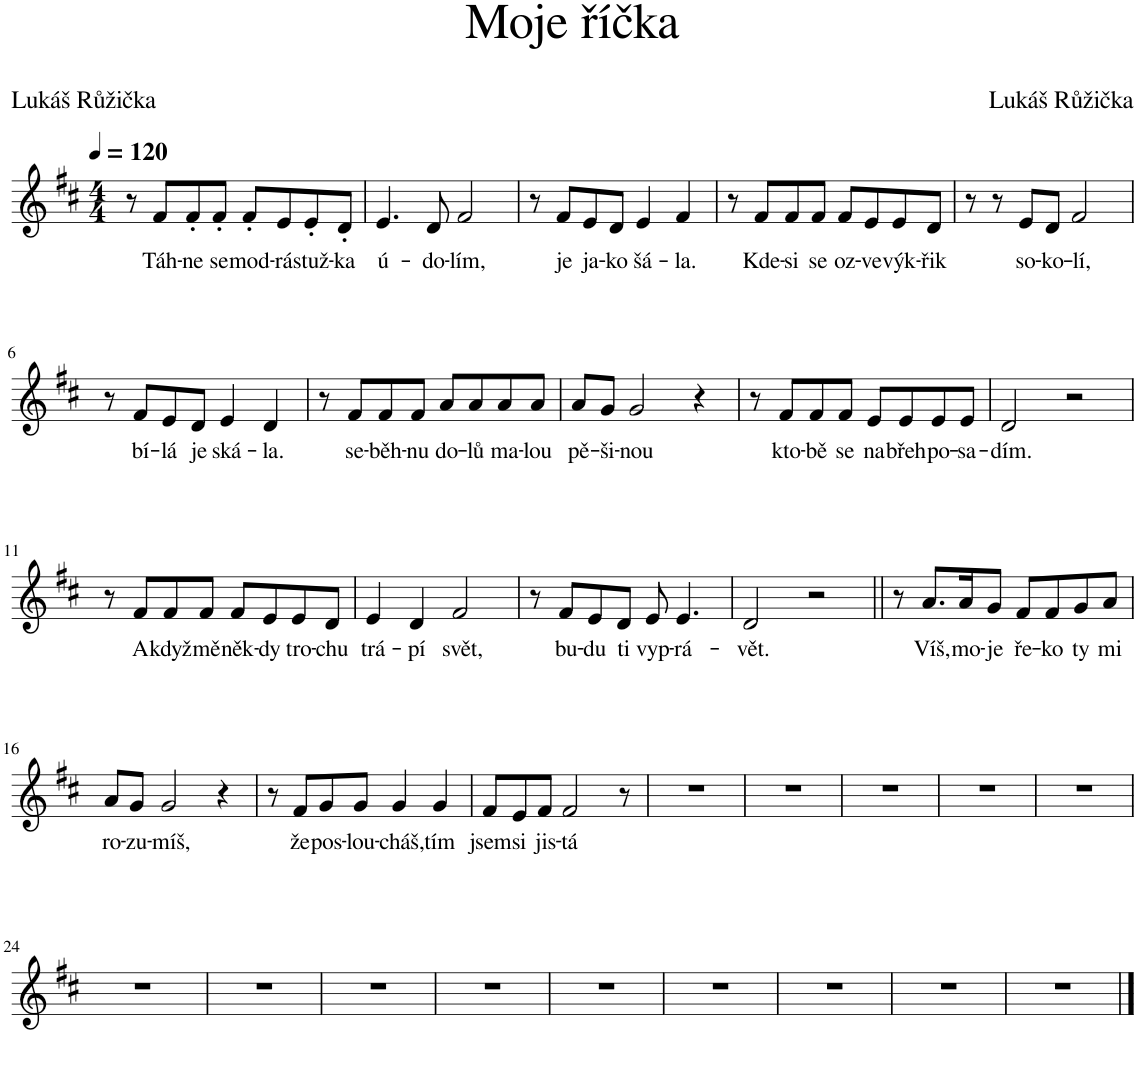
**kern	**text
*part1	*part1
*staff1	*staff1
*I"Piano	*
*I'Pno.	*
*clefG2	*
*k[f#c#]	*
*M4/4	*
*MM120	*
=1	=1
8r	.
!	!LO:LY:b
8f#/L	Táh-
!	!LO:LY:b
8f#'/	-ne
!	!LO:LY:b
8f#'/J	se
!	!LO:LY:b
8f#'/L	mod-
!	!LO:LY:b
8e/	-rá
!	!LO:LY:b
8e'/	stuž-
!	!LO:LY:b
8d'/J	-ka
=2	=2
!	!LO:LY:b
4.e/	ú-
!	!LO:LY:b
8d/	-do-
!	!LO:LY:b
2f#/	-lím,
=3	=3
8r	.
!	!LO:LY:b
8f#/L	je
!	!LO:LY:b
8e/	ja-
!	!LO:LY:b
8d/J	-ko
!	!LO:LY:b
4e/	šá-
!	!LO:LY:b
4f#/	-la.
=4	=4
8r	.
!	!LO:LY:b
8f#/L	Kde-
!	!LO:LY:b
8f#/	-si
!	!LO:LY:b
8f#/J	se
!	!LO:LY:b
8f#/L	oz-
!	!LO:LY:b
8e/	-ve
!	!LO:LY:b
8e/	výk-
!	!LO:LY:b
8d/J	-řik
=5	=5
8r	.
8r	.
!	!LO:LY:b
8e/L	so-
!	!LO:LY:b
8d/J	-ko-
!	!LO:LY:b
2f#/	-lí,
!!LO:LB:g=z
=6	=6
8r	.
!	!LO:LY:b
8f#/L	bí-
!	!LO:LY:b
8e/	-lá
!	!LO:LY:b
8d/J	je
!	!LO:LY:b
4e/	ská-
!	!LO:LY:b
4d/	-la.
=7	=7
8r	.
!	!LO:LY:b
8f#/L	se-
!	!LO:LY:b
8f#/	-běh-
!	!LO:LY:b
8f#/J	-nu
!	!LO:LY:b
8a/L	do-
!	!LO:LY:b
8a/	-lů
!	!LO:LY:b
8a/	ma-
!	!LO:LY:b
8a/J	-lou
=8	=8
!	!LO:LY:b
8a/L	pě-
!	!LO:LY:b
8g/J	ši-
!	!LO:LY:b
2g/	-nou
4r	.
=9	=9
8r	.
!	!LO:LY:b
8f#/L	kto-
!	!LO:LY:b
8f#/	-bě
!	!LO:LY:b
8f#/J	se
!	!LO:LY:b
8e/L	na
!	!LO:LY:b
8e/	břeh
!	!LO:LY:b
8e/	po-
!	!LO:LY:b
8e/J	-sa-
=10	=10
!	!LO:LY:b
2d/	-dím.
2r	.
!!LO:LB:g=z
=11	=11
8r	.
!	!LO:LY:b
8f#/L	A
!	!LO:LY:b
8f#/	když
!	!LO:LY:b
8f#/J	mě
!	!LO:LY:b
8f#/L	něk-
!	!LO:LY:b
8e/	-dy
!	!LO:LY:b
8e/	tro-
!	!LO:LY:b
8d/J	-chu
=12	=12
!	!LO:LY:b
4e/	trá-
!	!LO:LY:b
4d/	-pí
!	!LO:LY:b
2f#/	svět,
=13	=13
8r	.
!	!LO:LY:b
8f#/L	bu-
!	!LO:LY:b
8e/	-du
!	!LO:LY:b
8d/J	ti
!	!LO:LY:b
8e/	vyp-
!	!LO:LY:b
4.e/	rá-
=14	=14
!	!LO:LY:b
2d/	-vět.
2r	.
=15||	=15||
8r	.
!	!LO:LY:b
8.a/L	Víš,
!	!LO:LY:b
16a/K	mo-
!	!LO:LY:b
8g/J	-je
!	!LO:LY:b
8f#/L	ře-
!	!LO:LY:b
8f#/	-ko
!	!LO:LY:b
8g/	ty
!	!LO:LY:b
8a/J	mi
!!LO:LB:g=z
=16	=16
!	!LO:LY:b
8a/L	ro-
!	!LO:LY:b
8g/J	-zu-
!	!LO:LY:b
2g/	-míš,
4r	.
=17	=17
8r	.
!	!LO:LY:b
8f#/L	že
!	!LO:LY:b
8g/	pos-
!	!LO:LY:b
8g/J	-lou-
!	!LO:LY:b
4g/	-cháš,
!	!LO:LY:b
4g/	tím
=18	=18
!	!LO:LY:b
8f#/L	jsem
!	!LO:LY:b
8e/	si
!	!LO:LY:b
8f#/J	jis-
!	!LO:LY:b
2f#/	-tá
8r	.
=19	=19
1r	.
=20	=20
1r	.
=21	=21
1r	.
=22	=22
1r	.
=23	=23
1r	.
!!LO:LB:g=z
=24	=24
1r	.
=25	=25
1r	.
=26	=26
1r	.
=27	=27
1r	.
=28	=28
1r	.
=29	=29
1r	.
=30	=30
1r	.
=31	=31
1r	.
=32	=32
1r	.
==	==
*-	*-
